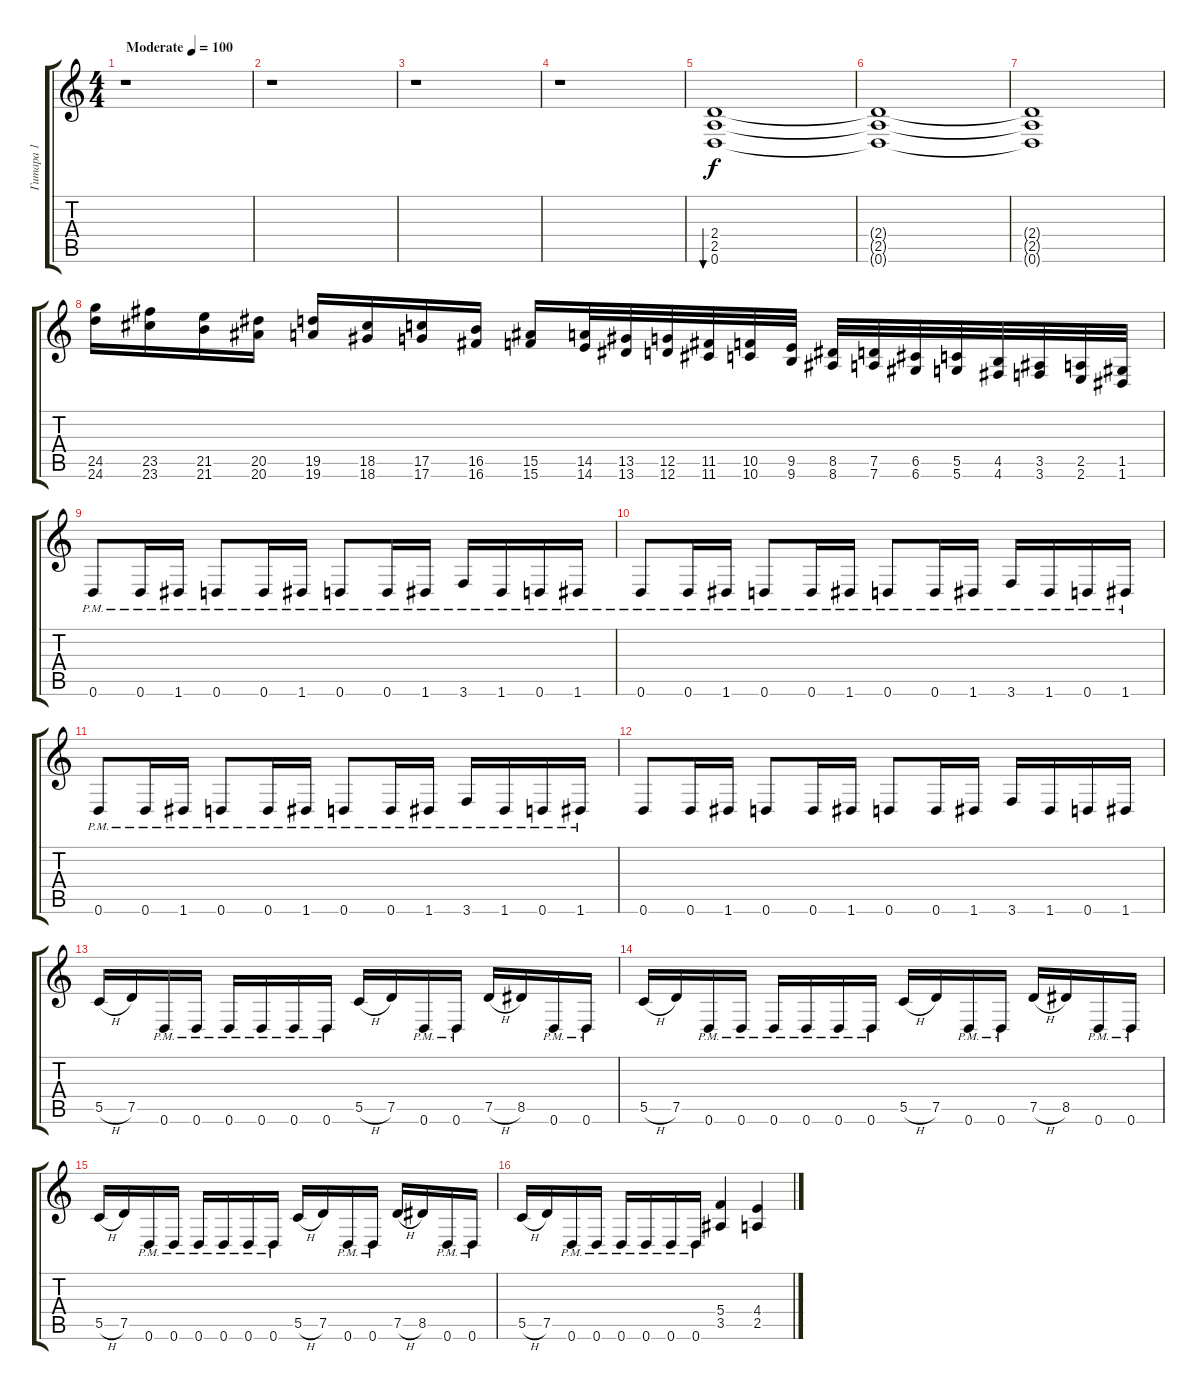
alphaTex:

\track ("Гитара 1" "Гитара 1") {instrument overdrivenguitar}
\staff {score tabs}
\tuning (D4 A3 F3 C3 G2 D2) {hide}
\ts (4 4)
\tempo (100 "Moderate")
\clef g2
\ks c
r.1{dy f instrument overdrivenguitar} |
r.1 |
r.1 |
r.1 |
(2.4 2.5 0.6).1{bu 480} |
(2.4{t} 2.5{t} 0.6{t}).1 |
(2.4{t} 2.5{t} 0.6{t}).1 |
(24.5 24.6).16 (23.5 23.6).16 (21.5 21.6).16 (20.5 20.6).16 (19.5 19.6).16 (18.5 18.6).16 (17.5 17.6).16 (16.5 16.6).16 (15.5 15.6).16 (14.5 14.6).32 (13.5 13.6).32 (12.5 12.6).32 (11.5 11.6).32 (10.5 10.6).32 (9.5 9.6).32 (8.5 8.6).32 (7.5 7.6).32 (6.5 6.6).32 (5.5 5.6).32 (4.5 4.6).32 (3.5 3.6).32 (2.5 2.6).32 (1.5 1.6).32 |
0.6{pm}.8 0.6{pm}.16 1.6{pm}.16 0.6{pm}.8 0.6{pm}.16 1.6{pm}.16 0.6{pm}.8 0.6{pm}.16 1.6{pm}.16 3.6{pm}.16 1.6{pm}.16 0.6{pm}.16 1.6{pm}.16 |
0.6{pm}.8 0.6{pm}.16 1.6{pm}.16 0.6{pm}.8 0.6{pm}.16 1.6{pm}.16 0.6{pm}.8 0.6{pm}.16 1.6{pm}.16 3.6{pm}.16 1.6{pm}.16 0.6{pm}.16 1.6{pm}.16 |
0.6{pm}.8 0.6{pm}.16 1.6{pm}.16 0.6{pm}.8 0.6{pm}.16 1.6{pm}.16 0.6{pm}.8 0.6{pm}.16 1.6{pm}.16 3.6{pm}.16 1.6{pm}.16 0.6{pm}.16 1.6{pm}.16 |
0.6.8 0.6.16 1.6.16 0.6.8 0.6.16 1.6.16 0.6.8 0.6.16 1.6.16 3.6.16 1.6.16 0.6.16 1.6.16 |
5.5{h}.16 7.5.16 0.6{pm}.16 0.6{pm}.16 0.6{pm}.16 0.6{pm}.16 0.6{pm}.16 0.6{pm}.16 5.5{h}.16 7.5.16 0.6{pm}.16 0.6{pm}.16 7.5{h}.16 8.5.16 0.6{pm}.16 0.6{pm}.16 |
5.5{h}.16 7.5.16 0.6{pm}.16 0.6{pm}.16 0.6{pm}.16 0.6{pm}.16 0.6{pm}.16 0.6{pm}.16 5.5{h}.16 7.5.16 0.6{pm}.16 0.6{pm}.16 7.5{h}.16 8.5.16 0.6{pm}.16 0.6{pm}.16 |
5.5{h}.16 7.5.16 0.6{pm}.16 0.6{pm}.16 0.6{pm}.16 0.6{pm}.16 0.6{pm}.16 0.6{pm}.16 5.5{h}.16 7.5.16 0.6{pm}.16 0.6{pm}.16 7.5{h}.16 8.5.16 0.6{pm}.16 0.6{pm}.16 |
5.5{h}.16 7.5.16 0.6{pm}.16 0.6{pm}.16 0.6{pm}.16 0.6{pm}.16 0.6{pm}.16 0.6{pm}.16 (5.4 3.5).4 (4.4 2.5).4
